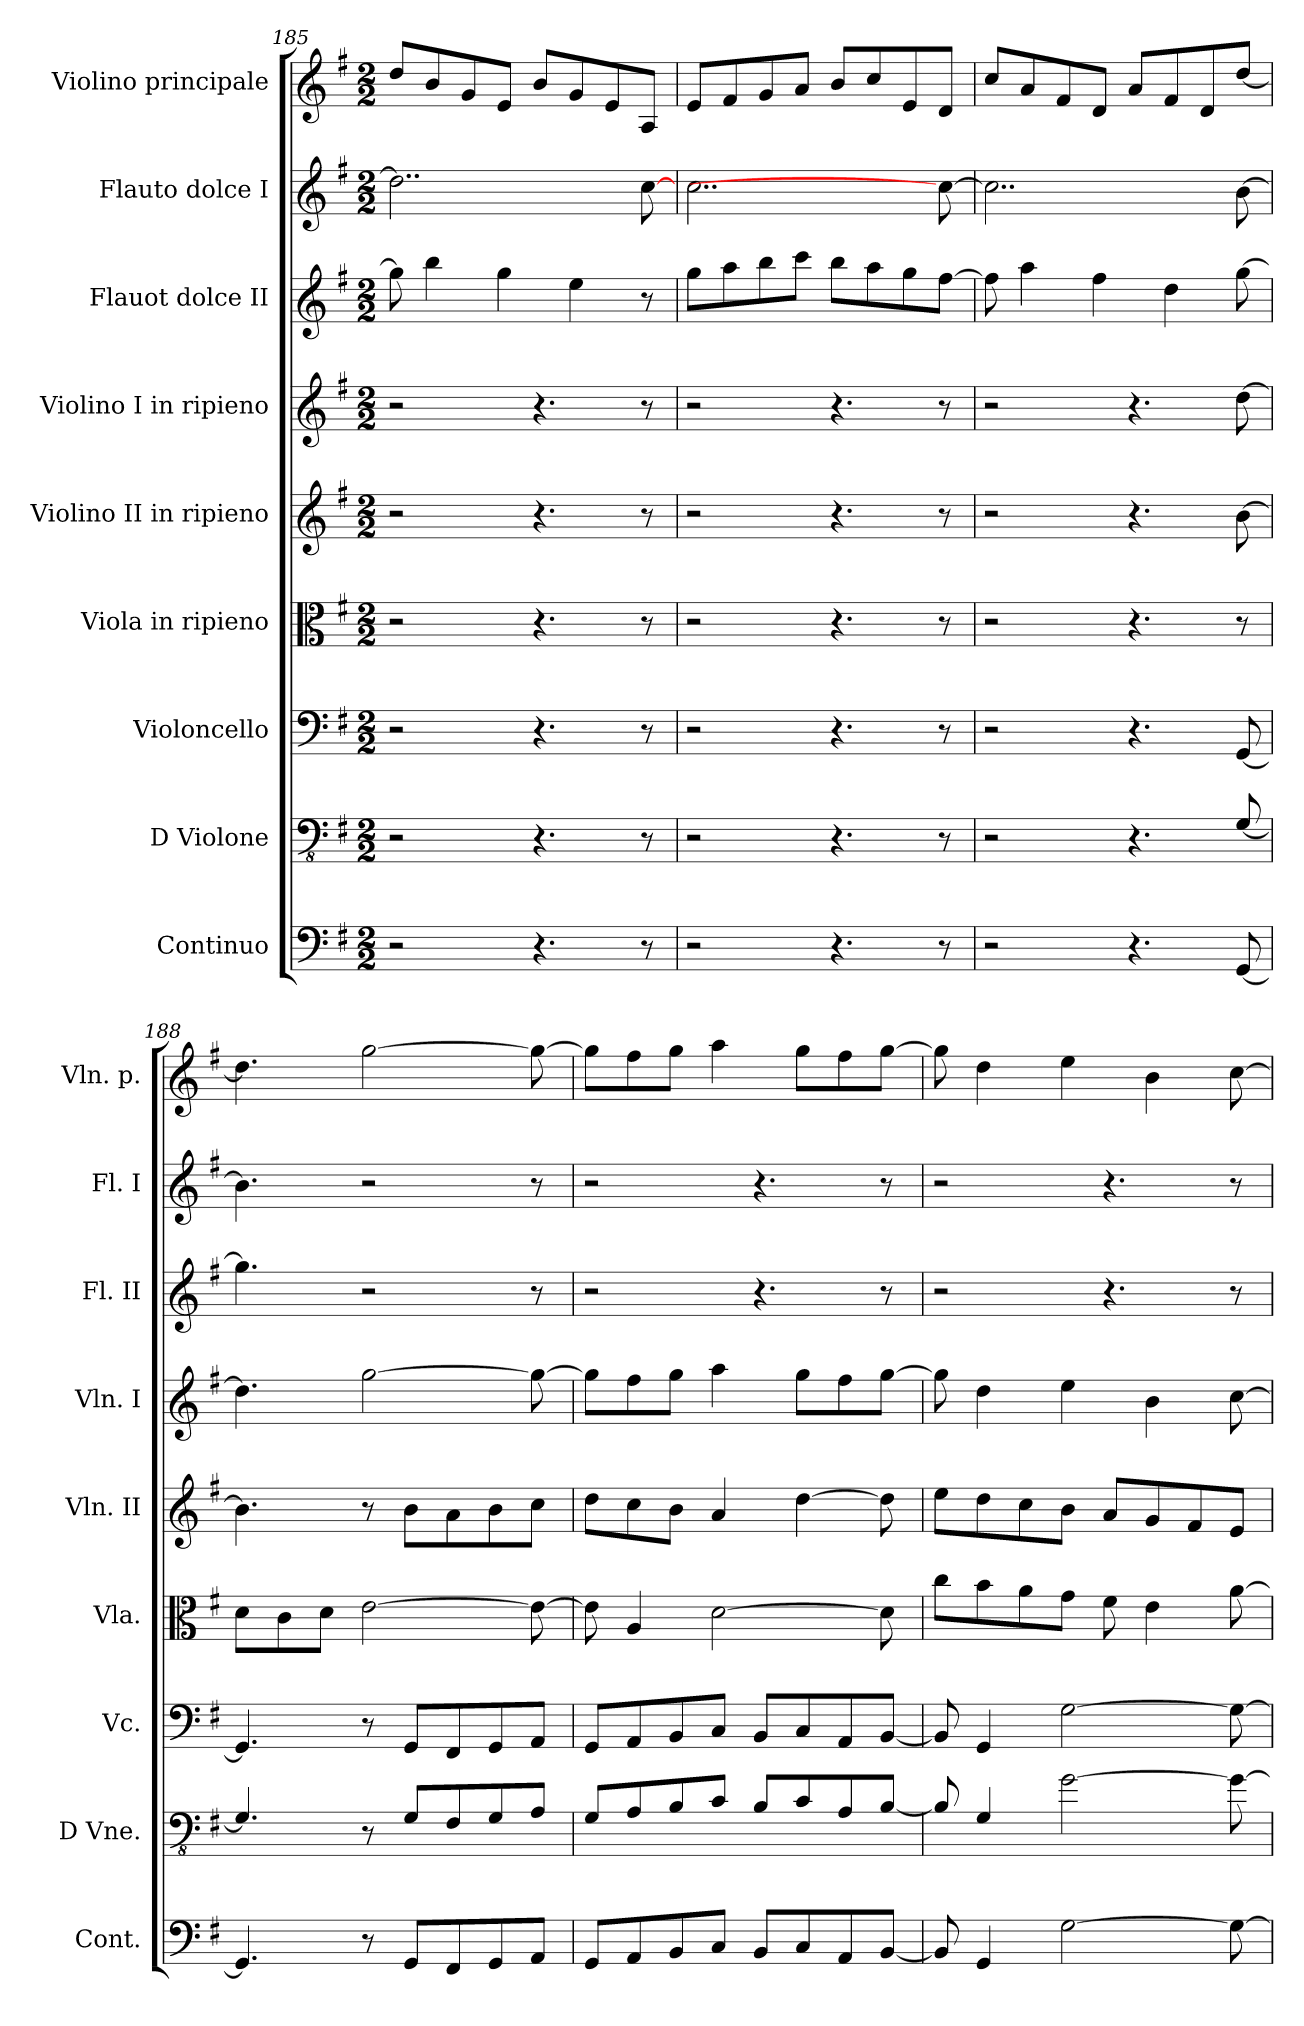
**kern	**kern	**kern	**kern	**kern	**kern	**kern	**kern	**kern
*part9	*part8	*part7	*part6	*part5	*part4	*part3	*part2	*part1
*staff9	*staff8	*staff7	*staff6	*staff5	*staff4	*staff3	*staff2	*staff1
*I"Continuo	*I"D Violone	*I"Violoncello	*I"Viola in ripieno	*I"Violino II in ripieno	*I"Violino I in ripieno	*I"Flauot dolce II	*I"Flauto dolce I	*I"Violino principale
*I'Cont.	*I'D Vne.	*I'Vc.	*I'Vla.	*I'Vln. II	*I'Vln. I	*I'Fl. II	*I'Fl. I	*I'Vln. p.
*clefF4	*clefFv4	*clefF4	*clefC3	*clefG2	*clefG2	*clefG2	*clefG2	*clefG2
*	*ITrd7c12	*	*	*	*	*	*	*
*k[f#]	*k[f#]	*k[f#]	*k[f#]	*k[f#]	*k[f#]	*k[f#]	*k[f#]	*k[f#]
*M2/2	*M2/2	*M2/2	*M2/2	*M2/2	*M2/2	*M2/2	*M2/2	*M2/2
=185	=185	=185	=185	=185	=185	=185	=185	=185
2r	2r	2r	2r	2r	2r	8gg\]	2..dd\]	8dd/L
.	.	.	.	.	.	4bb\	.	8b/
.	.	.	.	.	.	.	.	8g/
.	.	.	.	.	.	4gg\	.	8e/J
4.r	4.r	4.r	4.r	4.r	4.r	.	.	8b/L
.	.	.	.	.	.	4ee\	.	8g/
.	.	.	.	.	.	.	.	8e/
8r	8r	8r	8r	8r	8r	8r	[8cc\	8A/J
=186	=186	=186	=186	=186	=186	=186	=186	=186
2r	2r	2r	2r	2r	2r	8gg\L	2..cc\	8e/L
.	.	.	.	.	.	8aa\	.	8f#/
.	.	.	.	.	.	8bb\	.	8g/
.	.	.	.	.	.	8ccc\J	.	8a/J
4.r	4.r	4.r	4.r	4.r	4.r	8bb\L	.	8b/L
.	.	.	.	.	.	8aa\	.	8cc/
.	.	.	.	.	.	8gg\	.	8e/
8r	8r	8r	8r	8r	8r	[8ff#\J	8cc\_	8d/J
=187	=187	=187	=187	=187	=187	=187	=187	=187
2r	2r	2r	2r	2r	2r	8ff#\]	2..cc\]	8cc/L
.	.	.	.	.	.	4aa\	.	8a/
.	.	.	.	.	.	.	.	8f#/
.	.	.	.	.	.	4ff#\	.	8d/J
4.r	4.r	4.r	4.r	4.r	4.r	.	.	8a/L
.	.	.	.	.	.	4dd\	.	8f#/
.	.	.	.	.	.	.	.	8d/
[8GG/	[8GGG/	[8GG/	8r	[8b\	[8dd\	[8gg\	[8b\	[8dd/J
!!LO:PB:g=z
=188	=188	=188	=188	=188	=188	=188	=188	=188
4.GG/]	4.GGG/]	4.GG/]	8d\L	4.b\]	4.dd\]	4.gg\]	4.b\]	4.dd\]
.	.	.	8c\	.	.	.	.	.
.	.	.	8d\J	.	.	.	.	.
8r	8r	8r	[2e\	8r	[2gg\	2r	2r	[2gg\
8GG/L	8GGG/L	8GG/L	.	8b\L	.	.	.	.
8FF#/	8FFF#/	8FF#/	.	8a\	.	.	.	.
8GG/	8GGG/	8GG/	.	8b\	.	.	.	.
8AA/J	8AAA/J	8AA/J	8e\_	8cc\J	8gg\_	8r	8r	8gg\_
=189	=189	=189	=189	=189	=189	=189	=189	=189
8GG/L	8GGG/L	8GG/L	8e\]	8dd\L	8gg\L]	2r	2r	8gg\L]
8AA/	8AAA/	8AA/	4A/	8cc\	8ff#\	.	.	8ff#\
8BB/	8BBB/	8BB/	.	8b\J	8gg\J	.	.	8gg\J
8C/J	8CC/J	8C/J	[2d\	4a/	4aa\	.	.	4aa\
8BB/L	8BBB/L	8BB/L	.	.	.	4.r	4.r	.
8C/	8CC/	8C/	.	[4dd\	8gg\L	.	.	8gg\L
8AA/	8AAA/	8AA/	.	.	8ff#\	.	.	8ff#\
[8BB/J	[8BBB/J	[8BB/J	8d\]	8dd\]	[8gg\J	8r	8r	[8gg\J
=190	=190	=190	=190	=190	=190	=190	=190	=190
8BB/]	8BBB/]	8BB/]	8cc\L	8ee\L	8gg\]	2r	2r	8gg\]
4GG/	4GGG/	4GG/	8b\	8dd\	4dd\	.	.	4dd\
.	.	.	8a\	8cc\	.	.	.	.
[2G\	[2GG\	[2G\	8g\J	8b\J	4ee\	.	.	4ee\
.	.	.	8f#\	8a/L	.	4.r	4.r	.
.	.	.	4e\	8g/	4b\	.	.	4b\
.	.	.	.	8f#/	.	.	.	.
8G\_	8GG\_	8G\_	[8a\	8e/J	[8cc\	8r	8r	[8cc\
=	=	=	=	=	=	=	=	=
*-	*-	*-	*-	*-	*-	*-	*-	*-
